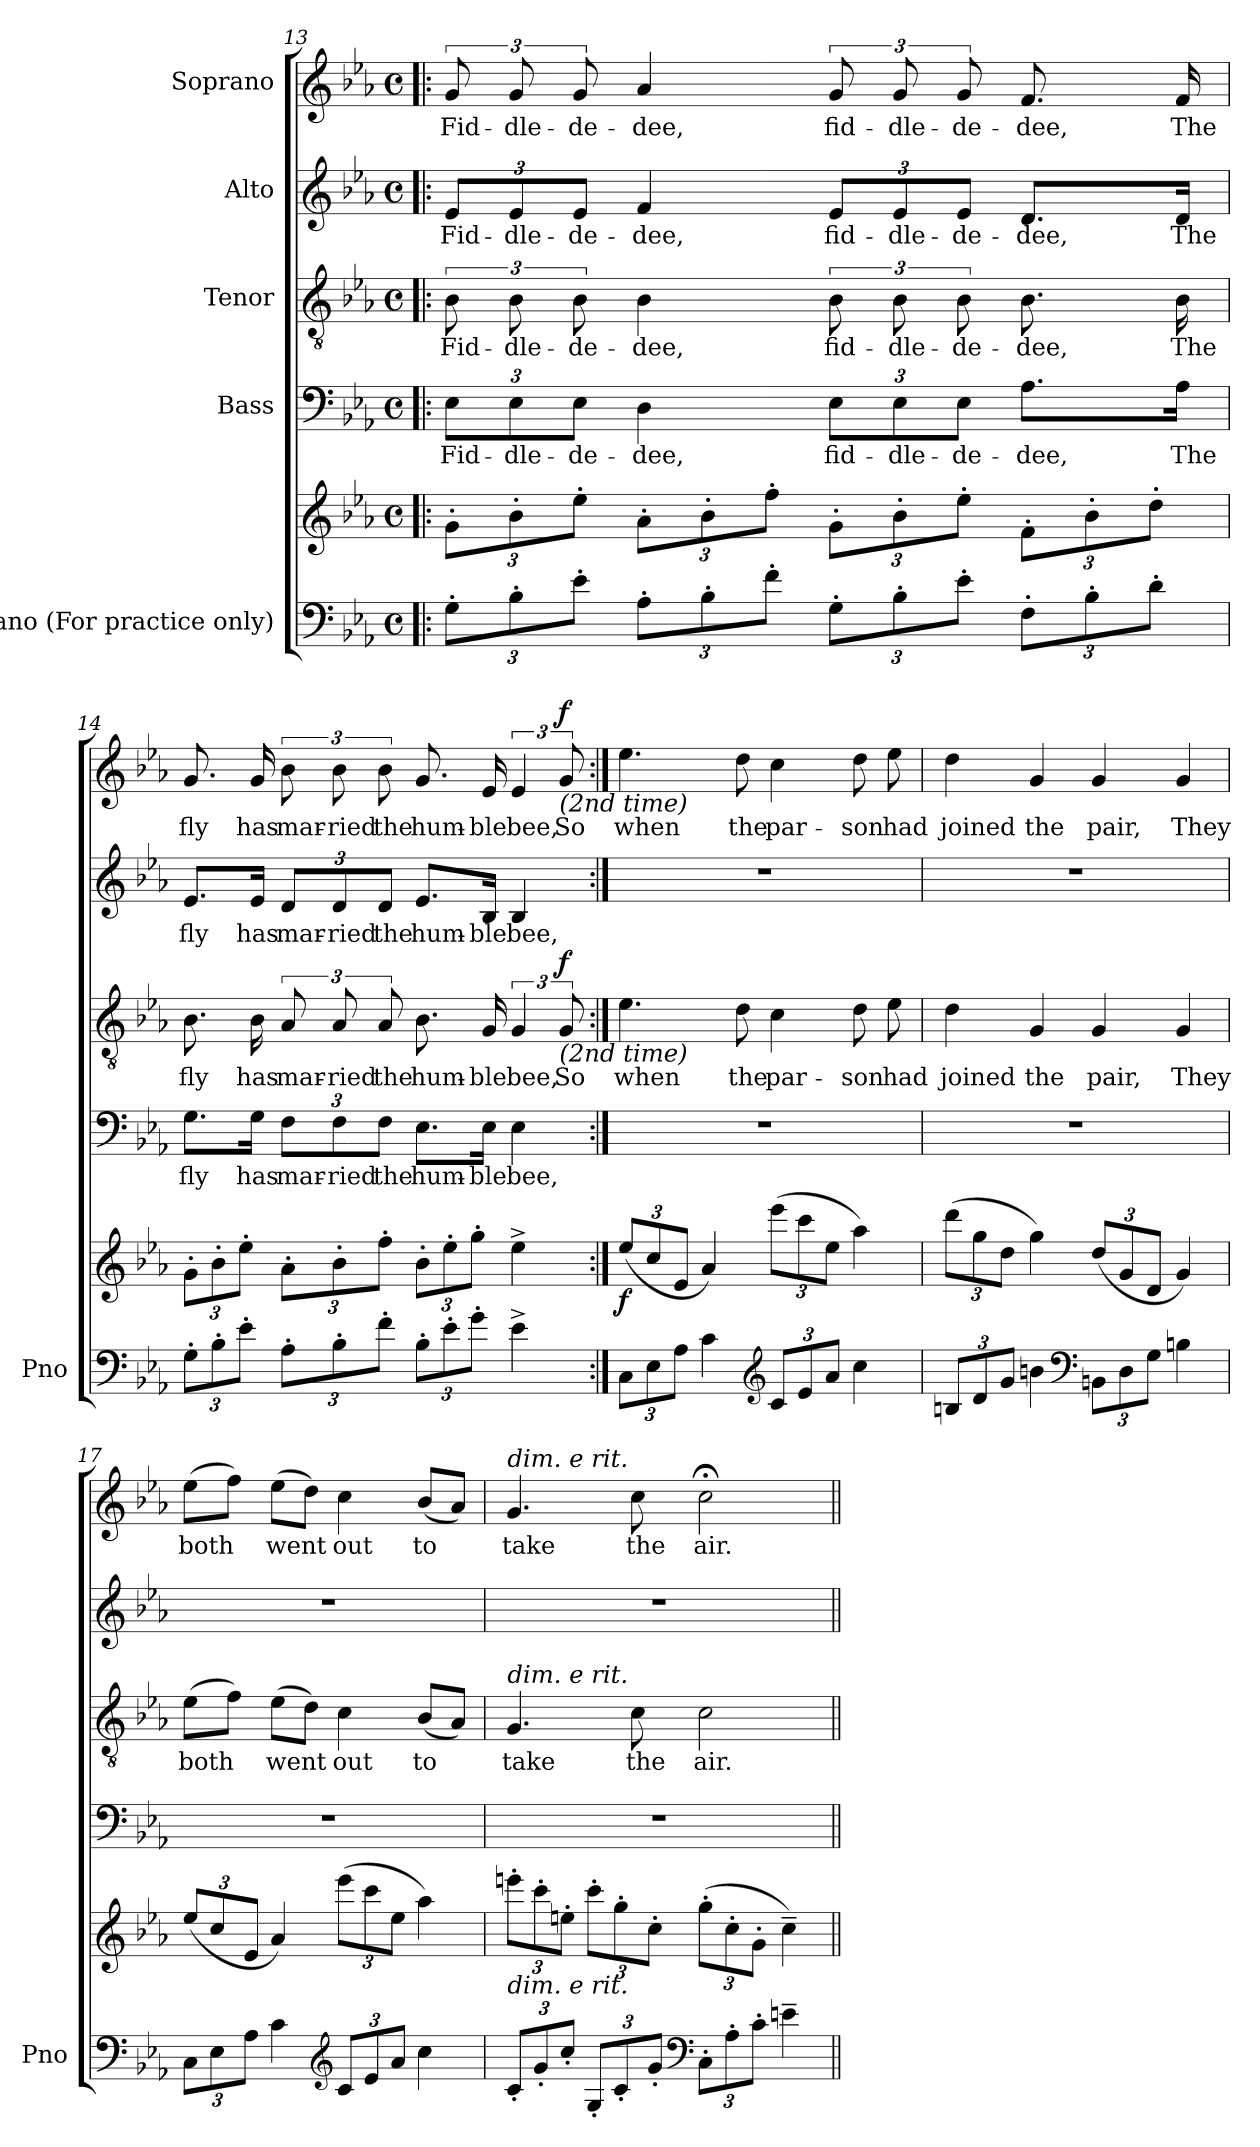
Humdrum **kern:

**kern	**kern	**dynam	**kern	**text	**dynam	**kern	**text	**dynam	**kern	**text	**dynam	**kern	**text	**dynam
*part5	*part5	*part5	*part4	*part4	*part4	*part3	*part3	*part3	*part2	*part2	*part2	*part1	*part1	*part1
*staff6	*staff5	*staff5/6	*staff4	*staff4	*staff4	*staff3	*staff3	*staff3	*staff2	*staff2	*staff2	*staff1	*staff1	*staff1
*I"Piano (For practice only)	*	*	*I"Bass	*	*	*I"Tenor	*	*	*I"Alto	*	*	*I"Soprano	*	*
*I'Pno	*	*	*	*	*	*	*	*	*	*	*	*	*	*
!!LO:PB:g=z
*clefF4	*clefG2	*	*clefF4	*	*	*clefGv2	*	*	*clefG2	*	*	*clefG2	*	*
*k[b-e-a-]	*k[b-e-a-]	*	*k[b-e-a-]	*	*	*k[b-e-a-]	*	*	*k[b-e-a-]	*	*	*k[b-e-a-]	*	*
*M4/4	*M4/4	*	*M4/4	*	*	*M4/4	*	*	*M4/4	*	*	*M4/4	*	*
*met(c)	*met(c)	*	*met(c)	*	*	*met(c)	*	*	*met(c)	*	*	*met(c)	*	*
*Xbrackettup	*Xbrackettup	*	*	*	*	*	*	*	*	*	*	*	*	*
=13!|:	=13!|:	=13!|:	=13!|:	=13!|:	=13!|:	=13!|:	=13!|:	=13!|:	=13!|:	=13!|:	=13!|:	=13!|:	=13!|:	=13!|:
!	!	!LO:DY:b	!	!LO:LY:b	!	!	!LO:LY:b	!	!	!LO:LY:b	!	!	!LO:LY:b	!
!	!	!LO:DY:n=1:b	!	!	!	!	!	!	!	!	!	!	!	!
!	!	!LO:DY:n=2:b	!	!	!LO:DY:a	!	!	!	!	!	!	!	!	!
!	!	!	!	!	!LO:DY:n=1:a	!	!	!	!	!	!	!	!	!
!	!	!	!	!	!LO:DY:n=2:a	!	!	!	!	!	!	!	!	!
!	!	!	!	!	!LO:DY:n=3:a	!	!	!LO:DY:a	!	!	!	!	!	!
!	!	!	!	!	!	!	!	!LO:DY:n=1:a	!	!	!	!	!	!
!	!	!	!	!	!	!	!	!LO:DY:n=2:a	!	!	!	!	!	!
!	!	!	!	!	!	!	!	!LO:DY:n=3:a	!	!	!LO:DY:a	!	!	!
!	!	!	!	!	!	!	!	!	!	!	!LO:DY:n=1:a	!	!	!
!	!	!	!	!	!	!	!	!	!	!	!LO:DY:n=2:a	!	!	!
!	!	!	!	!	!	!	!	!	!	!	!LO:DY:n=3:a	!	!	!LO:DY:a
!	!	!	!	!	!	!	!	!	!	!	!	!	!	!LO:DY:n=1:a
!	!	!	!	!	!	!	!	!	!	!	!	!	!	!LO:DY:n=2:a
!	!	!	!	!	!	!	!	!	!	!	!	!	!	!LO:DY:n=3:a
12G'\L	12g'\L	other-dynamics f other-dynamics	12E-\L	Fid-	other-dynamics f other-dynamics pp	12B-\	Fid-	other-dynamics f other-dynamics pp	12e-/L	Fid-	other-dynamics f other-dynamics pp	12g/	Fid-	other-dynamics f other-dynamics pp
!	!	!	!	!LO:LY:b	!	!	!LO:LY:b	!	!	!LO:LY:b	!	!	!LO:LY:b	!
12B-'\	12b-'\	.	12E-\	-dle-	.	12B-\	-dle-	.	12e-/	-dle-	.	12g/	-dle-	.
!	!	!LO:DY:n=3:b	!	!LO:LY:b	!	!	!LO:LY:b	!	!	!LO:LY:b	!	!	!LO:LY:b	!
!	!	!LO:DY:n=4:b	!	!	!	!	!	!	!	!	!	!	!	!
12e-'\J	12ee-'\J	other-dynamics pp	12E-\J	-de-	.	12B-\	-de-	.	12e-/J	-de-	.	12g/	-de-	.
!	!	!	!	!LO:LY:b	!	!	!LO:LY:b	!	!	!LO:LY:b	!	!	!LO:LY:b	!
12A-'\L	12a-'\L	.	4D\	-dee,	.	4B-\	-dee,	.	4f/	-dee,	.	4a-/	-dee,	.
12B-'\	12b-'\	.	.	.	.	.	.	.	.	.	.	.	.	.
12f'\J	12ff'\J	.	.	.	.	.	.	.	.	.	.	.	.	.
!	!	!	!	!LO:LY:b	!	!	!LO:LY:b	!	!	!LO:LY:b	!	!	!LO:LY:b	!
12G'\L	12g'\L	.	12E-\L	fid-	.	12B-\	fid-	.	12e-/L	fid-	.	12g/	fid-	.
!	!	!	!	!LO:LY:b	!	!	!LO:LY:b	!	!	!LO:LY:b	!	!	!LO:LY:b	!
12B-'\	12b-'\	.	12E-\	-dle-	.	12B-\	-dle-	.	12e-/	-dle-	.	12g/	-dle-	.
!	!	!	!	!LO:LY:b	!	!	!LO:LY:b	!	!	!LO:LY:b	!	!	!LO:LY:b	!
12e-'\J	12ee-'\J	.	12E-\J	-de-	.	12B-\	-de-	.	12e-/J	-de-	.	12g/	-de-	.
!	!	!	!	!LO:LY:b	!	!	!LO:LY:b	!	!	!LO:LY:b	!	!	!LO:LY:b	!
12F'\L	12f'\L	.	8.A-\L	-dee,	.	8.B-\	-dee,	.	8.d/L	-dee,	.	8.f/	-dee,	.
12B-'\	12b-'\	.	.	.	.	.	.	.	.	.	.	.	.	.
12d'\J	12dd'\J	.	.	.	.	.	.	.	.	.	.	.	.	.
!	!	!	!	!LO:LY:b	!	!	!LO:LY:b	!	!	!LO:LY:b	!	!	!LO:LY:b	!
.	.	.	16A-\Jk	The	.	16B-\	The	.	16d/Jk	The	.	16f/	The	.
=14	=14	=14	=14	=14	=14	=14	=14	=14	=14	=14	=14	=14	=14	=14
!	!	!	!	!LO:LY:b	!	!	!LO:LY:b	!	!	!LO:LY:b	!	!	!LO:LY:b	!
12G'\L	12g'\L	.	8.G\L	fly	.	8.B-\	fly	.	8.e-/L	fly	.	8.g/	fly	.
12B-'\	12b-'\	.	.	.	.	.	.	.	.	.	.	.	.	.
12e-'\J	12ee-'\J	.	.	.	.	.	.	.	.	.	.	.	.	.
!	!	!	!	!LO:LY:b	!	!	!LO:LY:b	!	!	!LO:LY:b	!	!	!LO:LY:b	!
.	.	.	16G\Jk	has	.	16B-\	has	.	16e-/Jk	has	.	16g/	has	.
!	!	!	!	!LO:LY:b	!	!	!LO:LY:b	!	!	!LO:LY:b	!	!	!LO:LY:b	!
12A-'\L	12a-'\L	.	12F\L	mar-	.	12A-/	mar-	.	12d/L	mar-	.	12b-\	mar-	.
!	!	!	!	!LO:LY:b	!	!	!LO:LY:b	!	!	!LO:LY:b	!	!	!LO:LY:b	!
12B-'\	12b-'\	.	12F\	-ried	.	12A-/	-ried	.	12d/	-ried	.	12b-\	-ried	.
!	!	!	!	!LO:LY:b	!	!	!LO:LY:b	!	!	!LO:LY:b	!	!	!LO:LY:b	!
12f'\J	12ff'\J	.	12F\J	the	.	12A-/	the	.	12d/J	the	.	12b-\	the	.
!	!	!	!	!LO:LY:b	!	!	!LO:LY:b	!	!	!LO:LY:b	!	!	!LO:LY:b	!
12B-'\L	12b-'\L	.	8.E-\L	hum-	.	8.B-\	hum-	.	8.e-/L	hum-	.	8.g/	hum-	.
12e-'\	12ee-'\	.	.	.	.	.	.	.	.	.	.	.	.	.
12g'\J	12gg'\J	.	.	.	.	.	.	.	.	.	.	.	.	.
!	!	!	!	!LO:LY:b	!	!	!LO:LY:b	!	!	!LO:LY:b	!	!	!LO:LY:b	!
.	.	.	16E-\Jk	-ble	.	16G/	-ble	.	16B-/Jk	-ble	.	16e-/	-ble	.
!	!	!	!	!LO:LY:b	!	!	!LO:LY:b	!	!	!LO:LY:b	!	!	!LO:LY:b	!
4e-^\	4ee-^\	.	4E-\	bee,	.	6G/	bee,	.	4B-/	bee,	.	6e-/	bee,	.
!	!	!	!	!	!	!	!	!	!	!	!	!LO:TX:b:i:t=(2nd time)	!	!
!	!	!	!	!	!	!LO:TX:b:i:t=(2nd time)	!	!	!	!	!	!	!	!
!	!	!	!	!	!	!	!LO:LY:b	!LO:DY:a	!	!	!	!	!LO:LY:b	!LO:DY:a
.	.	.	.	.	.	12G!/	So	f	.	.	.	12g!/	So	f
!!LO:LB:g=z
=15:|!	=15:|!	=15:|!	=15:|!	=15:|!	=15:|!	=15:|!	=15:|!	=15:|!	=15:|!	=15:|!	=15:|!	=15:|!	=15:|!	=15:|!
!	!	!LO:DY:b	!	!	!	!	!LO:LY:b	!	!	!	!	!	!LO:LY:b	!
12C\L	(>12ee-/L	f	1r	.	.	4.e-\	when	.	1r	.	.	4.ee-\	when	.
12E-\	12cc/	.	.	.	.	.	.	.	.	.	.	.	.	.
12A-\J	12e-/J	.	.	.	.	.	.	.	.	.	.	.	.	.
4c\	4a-/)	.	.	.	.	.	.	.	.	.	.	.	.	.
!	!	!	!	!	!	!	!LO:LY:b	!	!	!	!	!	!LO:LY:b	!
.	.	.	.	.	.	8d\	the	.	.	.	.	8dd\	the	.
*clefG2	*	*	*	*	*	*	*	*	*	*	*	*	*	*
!	!	!	!	!	!	!	!LO:LY:b	!	!	!	!	!	!LO:LY:b	!
12c/L	(12eee-\L	.	.	.	.	4c\	par-	.	.	.	.	4cc\	par-	.
12e-/	12ccc\	.	.	.	.	.	.	.	.	.	.	.	.	.
12a-/J	12ee-\J	.	.	.	.	.	.	.	.	.	.	.	.	.
!	!	!	!	!	!	!	!LO:LY:b	!	!	!	!	!	!LO:LY:b	!
4cc\	4aa-\)	.	.	.	.	8d\	-son	.	.	.	.	8dd\	-son	.
!	!	!	!	!	!	!	!LO:LY:b	!	!	!	!	!	!LO:LY:b	!
.	.	.	.	.	.	8e-\	had	.	.	.	.	8ee-\	had	.
=16	=16	=16	=16	=16	=16	=16	=16	=16	=16	=16	=16	=16	=16	=16
!	!	!	!	!	!	!	!LO:LY:b	!	!	!	!	!	!LO:LY:b	!
12Bn/L	(12ddd\L	.	1r	.	.	4d\	joined	.	1r	.	.	4dd\	joined	.
12d/	12gg\	.	.	.	.	.	.	.	.	.	.	.	.	.
12g/J	12dd\J	.	.	.	.	.	.	.	.	.	.	.	.	.
!	!	!	!	!	!	!	!LO:LY:b	!	!	!	!	!	!LO:LY:b	!
4bn\	4gg\)	.	.	.	.	4G/	the	.	.	.	.	4g/	the	.
*clefF4	*	*	*	*	*	*	*	*	*	*	*	*	*	*
!	!	!	!	!	!	!	!LO:LY:b	!	!	!	!	!	!LO:LY:b	!
12BBn\L	(>12dd/L	.	.	.	.	4G/	pair,	.	.	.	.	4g/	pair,	.
12D\	12g/	.	.	.	.	.	.	.	.	.	.	.	.	.
12G\J	12d/J	.	.	.	.	.	.	.	.	.	.	.	.	.
!	!	!	!	!	!	!	!LO:LY:b	!	!	!	!	!	!LO:LY:b	!
4Bn\	4g/)	.	.	.	.	4G/	They	.	.	.	.	4g/	They	.
!!LO:LB:g=z
=17	=17	=17	=17	=17	=17	=17	=17	=17	=17	=17	=17	=17	=17	=17
*brackettup	*	*	*	*	*	*	*	*	*	*	*	*	*	*
!	!	!	!	!	!	!	!LO:LY:b	!	!	!	!	!	!LO:LY:b	!
12C\L	(>12ee-/L	.	1r	.	.	(8e-\L	both	.	1r	.	.	(8ee-\L	both	.
12E-\	12cc/	.	.	.	.	.	.	.	.	.	.	.	.	.
.	.	.	.	.	.	8f\J)	.	.	.	.	.	8ff\J)	.	.
12A-\J	12e-/J	.	.	.	.	.	.	.	.	.	.	.	.	.
!	!	!	!	!	!	!	!LO:LY:b	!	!	!	!	!	!LO:LY:b	!
4c\	4a-/)	.	.	.	.	(8e-\L	went	.	.	.	.	(8ee-\L	went	.
.	.	.	.	.	.	8d\J)	.	.	.	.	.	8dd\J)	.	.
*clefG2	*	*	*	*	*	*	*	*	*	*	*	*	*	*
*	*brackettup	*	*	*	*	*	*	*	*	*	*	*	*	*
!	!	!	!	!	!	!	!LO:LY:b	!	!	!	!	!	!LO:LY:b	!
12c/L	(12eee-\L	.	.	.	.	4c\	out	.	.	.	.	4cc\	out	.
12e-/	12ccc\	.	.	.	.	.	.	.	.	.	.	.	.	.
12a-/J	12ee-\J	.	.	.	.	.	.	.	.	.	.	.	.	.
!	!	!	!	!	!	!	!LO:LY:b	!	!	!	!	!	!LO:LY:b	!
4cc\	4aa-\)	.	.	.	.	(8B-/L	to	.	.	.	.	(8b-/L	to	.
.	.	.	.	.	.	8A-/J)	.	.	.	.	.	8a-/J)	.	.
=18	=18	=18	=18	=18	=18	=18	=18	=18	=18	=18	=18	=18	=18	=18
!	!	!	!	!	!	!	!	!	!	!	!	!LO:TX:a:i:t=dim. e rit.	!	!
!	!	!	!	!	!	!LO:TX:a:i:t=dim. e rit.	!	!	!	!	!	!	!	!
!	!LO:TX:b:i:t=dim. e rit.	!	!	!	!	!	!	!	!	!	!	!	!	!
!	!	!	!	!	!	!	!LO:LY:b	!	!	!	!	!	!LO:LY:b	!
12c'/L	12eeen'\L	.	1r	.	.	4.G/	take	.	1r	.	.	4.g/	take	.
12g'/	12ccc'\	.	.	.	.	.	.	.	.	.	.	.	.	.
12cc'/J	12een'\J	.	.	.	.	.	.	.	.	.	.	.	.	.
*Xbrackettup	*	*	*	*	*	*	*	*	*	*	*	*	*	*
12G'/L	12ccc'\L	.	.	.	.	.	.	.	.	.	.	.	.	.
12c'/	12gg'\	.	.	.	.	.	.	.	.	.	.	.	.	.
!	!	!	!	!	!	!	!LO:LY:b	!	!	!	!	!	!LO:LY:b	!
.	.	.	.	.	.	8c\	the	.	.	.	.	8cc\	the	.
12g'/J	12cc'\J	.	.	.	.	.	.	.	.	.	.	.	.	.
*clefF4	*	*	*	*	*	*	*	*	*	*	*	*	*	*
*brackettup	*	*	*	*	*	*	*	*	*	*	*	*	*	*
!	!	!	!	!	!	!	!LO:LY:b	!	!	!	!	!	!LO:LY:b	!
12C'\L	(12gg'\L	.	.	.	.	2c\	air.	.	.	.	.	2cc;<\	air.	.
12A-'\	12cc'\	.	.	.	.	.	.	.	.	.	.	.	.	.
12c'\J	12g'\J	.	.	.	.	.	.	.	.	.	.	.	.	.
4en~\	4cc~\)	.	.	.	.	.	.	.	.	.	.	.	.	.
=||	=||	=||	=||	=||	=||	=||	=||	=||	=||	=||	=||	=||	=||	=||
*-	*-	*-	*-	*-	*-	*-	*-	*-	*-	*-	*-	*-	*-	*-
